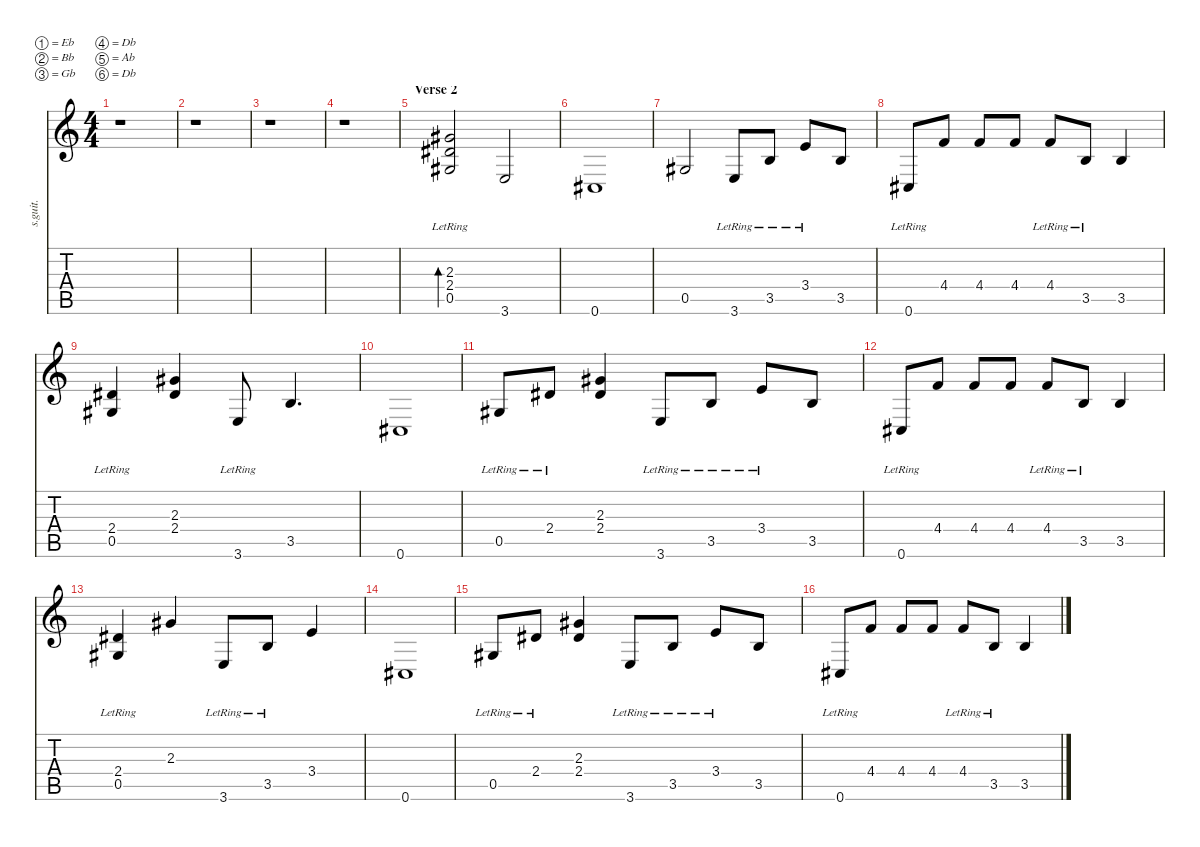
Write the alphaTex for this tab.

\defaultSystemsLayout 4
\hideDynamics
\bracketExtendMode nobrackets
\track ("Kurt Cobain - Overdubs" "s.guit.") {instrument electricguitarclean}
\staff {score tabs}
\tuning (Eb4 Bb3 Gb3 Db3 Ab2 Db2)
\ts (4 4)
\tempo (100 hide)
\clef g2
\ks c
r.1{dy mf} |
r.1 |
r.1 |
r.1 |
\section ("" "Verse 2")
(2.3{lr acc #} 2.4{lr acc #} 0.5{lr acc #}).2{bd 30 lyrics (0 "") lyrics (1 "") lyrics (2 "") lyrics (3 "") lyrics (4 "")} 3.6.2{lyrics (0 "") lyrics (1 "") lyrics (2 "") lyrics (3 "") lyrics (4 "")} |
0.6{acc #}.1{lyrics (0 "") lyrics (1 "") lyrics (2 "") lyrics (3 "") lyrics (4 "")} |
0.5{acc #}.2{lyrics (0 "") lyrics (1 "") lyrics (2 "") lyrics (3 "") lyrics (4 "")} 3.6{lr}.8{lyrics (0 "") lyrics (1 "") lyrics (2 "") lyrics (3 "") lyrics (4 "")} 3.5{lr}.8{lyrics (0 "") lyrics (1 "") lyrics (2 "") lyrics (3 "") lyrics (4 "")} 3.4{lr}.8{lyrics (0 "") lyrics (1 "") lyrics (2 "") lyrics (3 "") lyrics (4 "")} 3.5.8{lyrics (0 "") lyrics (1 "") lyrics (2 "") lyrics (3 "") lyrics (4 "")} |
0.6{lr acc #}.8{lyrics (0 "") lyrics (1 "") lyrics (2 "") lyrics (3 "") lyrics (4 "")} 4.4.8{lyrics (0 "") lyrics (1 "") lyrics (2 "") lyrics (3 "") lyrics (4 "")} 4.4.8{lyrics (0 "") lyrics (1 "") lyrics (2 "") lyrics (3 "") lyrics (4 "")} 4.4.8{lyrics (0 "") lyrics (1 "") lyrics (2 "") lyrics (3 "") lyrics (4 "")} 4.4{lr}.8{lyrics (0 "") lyrics (1 "") lyrics (2 "") lyrics (3 "") lyrics (4 "")} 3.5{lr}.8{lyrics (0 "") lyrics (1 "") lyrics (2 "") lyrics (3 "") lyrics (4 "")} 3.5.4{lyrics (0 "") lyrics (1 "") lyrics (2 "") lyrics (3 "") lyrics (4 "")} |
(2.4{lr acc #} 0.5{lr acc #}).4{lyrics (0 "") lyrics (1 "") lyrics (2 "") lyrics (3 "") lyrics (4 "")} (2.3{acc #} 2.4{acc #}).4{lyrics (0 "") lyrics (1 "") lyrics (2 "") lyrics (3 "") lyrics (4 "")} 3.6{lr}.8{lyrics (0 "") lyrics (1 "") lyrics (2 "") lyrics (3 "") lyrics (4 "")} 3.5.4{d lyrics (0 "") lyrics (1 "") lyrics (2 "") lyrics (3 "") lyrics (4 "")} |
0.6{acc #}.1{lyrics (0 "") lyrics (1 "") lyrics (2 "") lyrics (3 "") lyrics (4 "")} |
0.5{lr acc #}.8{lyrics (0 "") lyrics (1 "") lyrics (2 "") lyrics (3 "") lyrics (4 "")} 2.4{lr acc #}.8{lyrics (0 "") lyrics (1 "") lyrics (2 "") lyrics (3 "") lyrics (4 "")} (2.3{acc #} 2.4{acc #}).4{lyrics (0 "") lyrics (1 "") lyrics (2 "") lyrics (3 "") lyrics (4 "")} 3.6{lr}.8{lyrics (0 "") lyrics (1 "") lyrics (2 "") lyrics (3 "") lyrics (4 "")} 3.5{lr}.8{lyrics (0 "") lyrics (1 "") lyrics (2 "") lyrics (3 "") lyrics (4 "")} 3.4{lr}.8{lyrics (0 "") lyrics (1 "") lyrics (2 "") lyrics (3 "") lyrics (4 "")} 3.5.8{lyrics (0 "") lyrics (1 "") lyrics (2 "") lyrics (3 "") lyrics (4 "")} |
0.6{lr acc #}.8{lyrics (0 "") lyrics (1 "") lyrics (2 "") lyrics (3 "") lyrics (4 "")} 4.4.8{lyrics (0 "") lyrics (1 "") lyrics (2 "") lyrics (3 "") lyrics (4 "")} 4.4.8{lyrics (0 "") lyrics (1 "") lyrics (2 "") lyrics (3 "") lyrics (4 "")} 4.4.8{lyrics (0 "") lyrics (1 "") lyrics (2 "") lyrics (3 "") lyrics (4 "")} 4.4{lr}.8{lyrics (0 "") lyrics (1 "") lyrics (2 "") lyrics (3 "") lyrics (4 "")} 3.5{lr}.8{lyrics (0 "") lyrics (1 "") lyrics (2 "") lyrics (3 "") lyrics (4 "")} 3.5.4{lyrics (0 "") lyrics (1 "") lyrics (2 "") lyrics (3 "") lyrics (4 "")} |
(2.4{lr acc #} 0.5{lr acc #}).4{lyrics (0 "") lyrics (1 "") lyrics (2 "") lyrics (3 "") lyrics (4 "")} 2.3{acc #}.4{lyrics (0 "") lyrics (1 "") lyrics (2 "") lyrics (3 "") lyrics (4 "")} 3.6{lr}.8{lyrics (0 "") lyrics (1 "") lyrics (2 "") lyrics (3 "") lyrics (4 "")} 3.5{lr}.8{lyrics (0 "") lyrics (1 "") lyrics (2 "") lyrics (3 "") lyrics (4 "")} 3.4.4{lyrics (0 "") lyrics (1 "") lyrics (2 "") lyrics (3 "") lyrics (4 "")} |
0.6{acc #}.1{lyrics (0 "") lyrics (1 "") lyrics (2 "") lyrics (3 "") lyrics (4 "")} |
0.5{lr acc #}.8{lyrics (0 "") lyrics (1 "") lyrics (2 "") lyrics (3 "") lyrics (4 "")} 2.4{lr acc #}.8{lyrics (0 "") lyrics (1 "") lyrics (2 "") lyrics (3 "") lyrics (4 "")} (2.3{acc #} 2.4{acc #}).4{lyrics (0 "") lyrics (1 "") lyrics (2 "") lyrics (3 "") lyrics (4 "")} 3.6{lr}.8{lyrics (0 "") lyrics (1 "") lyrics (2 "") lyrics (3 "") lyrics (4 "")} 3.5{lr}.8{lyrics (0 "") lyrics (1 "") lyrics (2 "") lyrics (3 "") lyrics (4 "")} 3.4{lr}.8{lyrics (0 "") lyrics (1 "") lyrics (2 "") lyrics (3 "") lyrics (4 "")} 3.5.8{lyrics (0 "") lyrics (1 "") lyrics (2 "") lyrics (3 "") lyrics (4 "")} |
0.6{lr acc #}.8{lyrics (0 "") lyrics (1 "") lyrics (2 "") lyrics (3 "") lyrics (4 "")} 4.4.8{lyrics (0 "") lyrics (1 "") lyrics (2 "") lyrics (3 "") lyrics (4 "")} 4.4.8{lyrics (0 "") lyrics (1 "") lyrics (2 "") lyrics (3 "") lyrics (4 "")} 4.4.8{lyrics (0 "") lyrics (1 "") lyrics (2 "") lyrics (3 "") lyrics (4 "")} 4.4{lr}.8{lyrics (0 "") lyrics (1 "") lyrics (2 "") lyrics (3 "") lyrics (4 "")} 3.5{lr}.8{lyrics (0 "") lyrics (1 "") lyrics (2 "") lyrics (3 "") lyrics (4 "")} 3.5.4{lyrics (0 "") lyrics (1 "") lyrics (2 "") lyrics (3 "") lyrics (4 "")}
